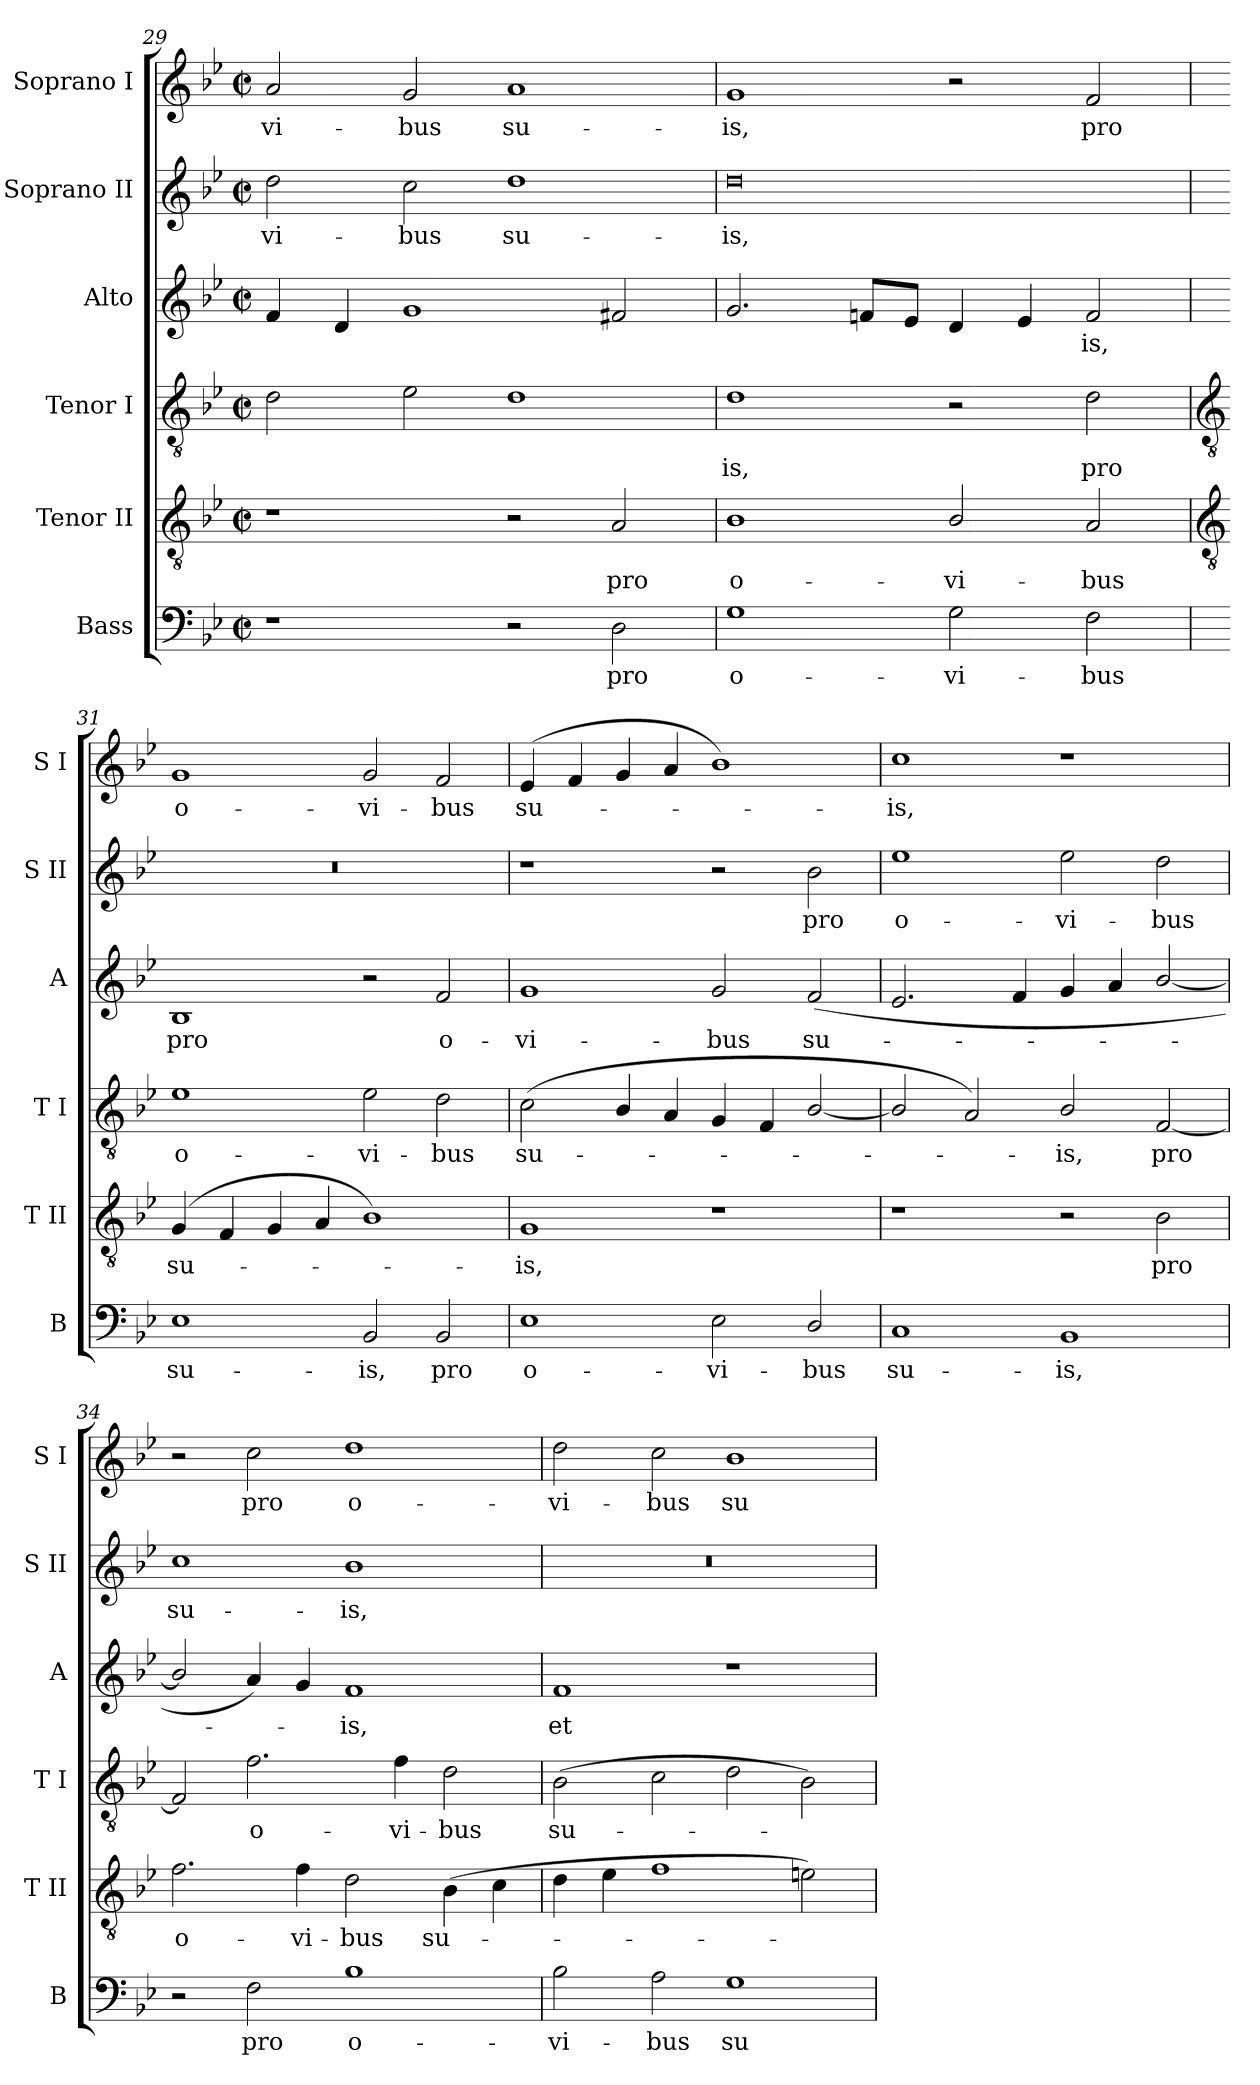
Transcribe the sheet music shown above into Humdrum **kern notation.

**kern	**text	**kern	**text	**kern	**text	**kern	**text	**kern	**text	**kern	**text
*part6	*part6	*part5	*part5	*part4	*part4	*part3	*part3	*part2	*part2	*part1	*part1
*staff6	*staff6	*staff5	*staff5	*staff4	*staff4	*staff3	*staff3	*staff2	*staff2	*staff1	*staff1
*I"Bass	*	*I"Tenor II	*	*I"Tenor I	*	*I"Alto	*	*I"Soprano II	*	*I"Soprano I	*
*I'B	*	*I'T II	*	*I'T I	*	*I'A	*	*I'S II	*	*I'S I	*
*clefF4	*	*clefGv2	*	*clefGv2	*	*clefG2	*	*clefG2	*	*clefG2	*
*k[b-e-]	*	*k[b-e-]	*	*k[b-e-]	*	*k[b-e-]	*	*k[b-e-]	*	*k[b-e-]	*
*B-:	*	*B-:	*	*B-:	*	*B-:	*	*B-:	*	*B-:	*
*M4/2	*	*M4/2	*	*M4/2	*	*M4/2	*	*M4/2	*	*M4/2	*
*met(c|)	*	*met(c|)	*	*met(c|)	*	*met(c|)	*	*met(c|)	*	*met(c|)	*
=29	=29	=29	=29	=29	=29	=29	=29	=29	=29	=29	=29
!	!	!	!	!	!	!	!	!	!LO:LY:b	!	!LO:LY:b
1r	.	1r	.	2d	.	4f	.	2dd	-vi-	2a	-vi-
.	.	.	.	.	.	4d	.	.	.	.	.
!	!	!	!	!	!	!	!	!	!LO:LY:b	!	!LO:LY:b
.	.	.	.	2e-	.	1g	.	2cc	-bus	2g	-bus
!	!	!	!	!	!	!	!	!	!LO:LY:b	!	!LO:LY:b
2r	.	2r	.	1d	.	.	.	1dd	su-	1a	su-
!	!LO:LY:b	!	!LO:LY:b	!	!	!	!	!	!	!	!
2D	pro	2A	pro	.	.	2f#X	.	.	.	.	.
=30	=30	=30	=30	=30	=30	=30	=30	=30	=30	=30	=30
!	!LO:LY:b	!	!LO:LY:b	!	!LO:LY:b	!	!	!	!LO:LY:b	!	!LO:LY:b
1G	o-	1B-	o-	1d	is,	2.g	.	0dd	-is,	1g	-is,
.	.	.	.	.	.	8fnL	.	.	.	.	.
.	.	.	.	.	.	8e-J	.	.	.	.	.
!	!LO:LY:b	!	!LO:LY:b	!	!	!	!	!	!	!	!
2G	-vi-	2B-/	-vi-	2r	.	4d	.	.	.	2r	.
.	.	.	.	.	.	4e-	.	.	.	.	.
!	!LO:LY:b	!	!LO:LY:b	!	!LO:LY:b	!	!LO:LY:b	!	!	!	!LO:LY:b
2F	-bus	2A	-bus	2d	pro	2f	is,	.	.	2f	pro
!!LO:LB:g=z
=31	=31	=31	=31	=31	=31	=31	=31	=31	=31	=31	=31
*	*	*clefGv2	*	*clefGv2	*	*	*	*	*	*	*
!	!LO:LY:b	!	!LO:LY:b	!	!LO:LY:b	!	!LO:LY:b	!	!	!	!LO:LY:b
1E-	su-	(<4G	su-	1e-	o-	1B-	pro	0r	.	1g	o-
.	.	4F	.	.	.	.	.	.	.	.	.
.	.	4G	.	.	.	.	.	.	.	.	.
.	.	4A	.	.	.	.	.	.	.	.	.
!	!LO:LY:b	!	!	!	!LO:LY:b	!	!	!	!	!	!LO:LY:b
2BB-	-is,	1B-)	.	2e-	-vi-	2r	.	.	.	2g	-vi-
!	!LO:LY:b	!	!	!	!LO:LY:b	!	!LO:LY:b	!	!	!	!LO:LY:b
2BB-	pro	.	.	2d	-bus	2f	o-	.	.	2f	-bus
=32	=32	=32	=32	=32	=32	=32	=32	=32	=32	=32	=32
!	!LO:LY:b	!	!LO:LY:b	!	!LO:LY:b	!	!LO:LY:b	!	!	!	!LO:LY:b
1E-	o-	1G	is,	(<2c	su-	1g	-vi-	1r	.	(<4e-	su-
.	.	.	.	.	.	.	.	.	.	4f	.
.	.	.	.	4B-/	.	.	.	.	.	4g	.
.	.	.	.	4A	.	.	.	.	.	4a	.
!	!LO:LY:b	!	!	!	!	!	!LO:LY:b	!	!	!	!
2E-	-vi-	1r	.	4G	.	2g	-bus	2r	.	1b-)	.
.	.	.	.	4F	.	.	.	.	.	.	.
!	!LO:LY:b	!	!	!	!	!	!LO:LY:b	!	!LO:LY:b	!	!
2D/	-bus	.	.	[2B-/	.	(<2f	su-	2b-	pro	.	.
=33	=33	=33	=33	=33	=33	=33	=33	=33	=33	=33	=33
!	!LO:LY:b	!	!	!	!	!	!	!	!LO:LY:b	!	!LO:LY:b
1C	su-	1r	.	2B-/]	.	2.e-	.	1ee-	o-	1cc	is,
.	.	.	.	2A)	.	.	.	.	.	.	.
.	.	.	.	.	.	4f	.	.	.	.	.
!	!LO:LY:b	!	!	!	!LO:LY:b	!	!	!	!LO:LY:b	!	!
1BB-	-is,	2r	.	2B-/	is,	4g	.	2ee-	-vi-	1r	.
.	.	.	.	.	.	4a	.	.	.	.	.
!	!	!	!LO:LY:b	!	!LO:LY:b	!	!	!	!LO:LY:b	!	!
.	.	2B-	pro	[2F	pro	[2b-/	.	2dd	-bus	.	.
=34	=34	=34	=34	=34	=34	=34	=34	=34	=34	=34	=34
!	!	!	!LO:LY:b	!	!	!	!	!	!LO:LY:b	!	!
2r	.	2.f	o-	2F]	.	2b-/]	.	1cc	su-	2r	.
!	!LO:LY:b	!	!	!	!LO:LY:b	!	!	!	!	!	!LO:LY:b
2F	pro	.	.	2.f	o-	4a)	.	.	.	2cc	pro
!	!	!	!LO:LY:b	!	!	!	!	!	!	!	!
.	.	4f	-vi-	.	.	4g	.	.	.	.	.
!	!LO:LY:b	!	!LO:LY:b	!	!	!	!LO:LY:b	!	!LO:LY:b	!	!LO:LY:b
1B-	o-	2d	-bus	.	.	1f	is,	1b-	-is,	1dd	o-
!	!	!	!	!	!LO:LY:b	!	!	!	!	!	!
.	.	.	.	4f	-vi-	.	.	.	.	.	.
!	!	!	!LO:LY:b	!	!LO:LY:b	!	!	!	!	!	!
.	.	(>4B-	su-	2d	-bus	.	.	.	.	.	.
.	.	4c	.	.	.	.	.	.	.	.	.
=35	=35	=35	=35	=35	=35	=35	=35	=35	=35	=35	=35
!	!LO:LY:b	!	!	!	!LO:LY:b	!	!LO:LY:b	!	!	!	!LO:LY:b
2B-	-vi-	4d	.	(>2B-	su-	1f	et	0r	.	2dd	-vi-
.	.	4e-	.	.	.	.	.	.	.	.	.
!	!LO:LY:b	!	!	!	!	!	!	!	!	!	!LO:LY:b
2A	-bus	1f	.	2c	.	.	.	.	.	2cc	-bus
!	!LO:LY:b	!	!	!	!	!	!	!	!	!	!LO:LY:b
1G	su-	.	.	2d	.	1r	.	.	.	1b-	su-
.	.	2en)	.	2B-)	.	.	.	.	.	.	.
=	=	=	=	=	=	=	=	=	=	=	=
*-	*-	*-	*-	*-	*-	*-	*-	*-	*-	*-	*-
